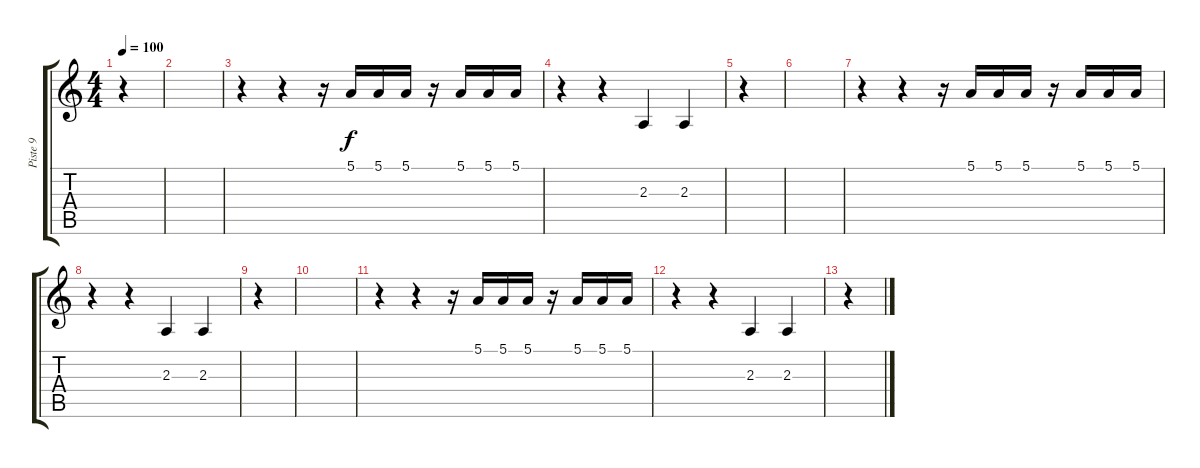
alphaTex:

\track ("Piste 9" "Piste 9") {instrument gunshot}
\staff {score tabs}
\tuning (E4 B3 G3 D3 A2 E2) {hide}
\ts (4 4)
\tempo 100
\clef g2
\ks c
r.4{dy f} |
|
r.4 r.4 r.16 5.1.16 5.1.16 5.1.16 r.16 5.1.16 5.1.16 5.1.16 |
r.4 r.4 2.3.4 2.3.4 |
r.4 |
|
r.4 r.4 r.16 5.1.16 5.1.16 5.1.16 r.16 5.1.16 5.1.16 5.1.16 |
r.4 r.4 2.3.4 2.3.4 |
r.4 |
|
r.4 r.4 r.16 5.1.16 5.1.16 5.1.16 r.16 5.1.16 5.1.16 5.1.16 |
r.4 r.4 2.3.4 2.3.4 |
r.4
